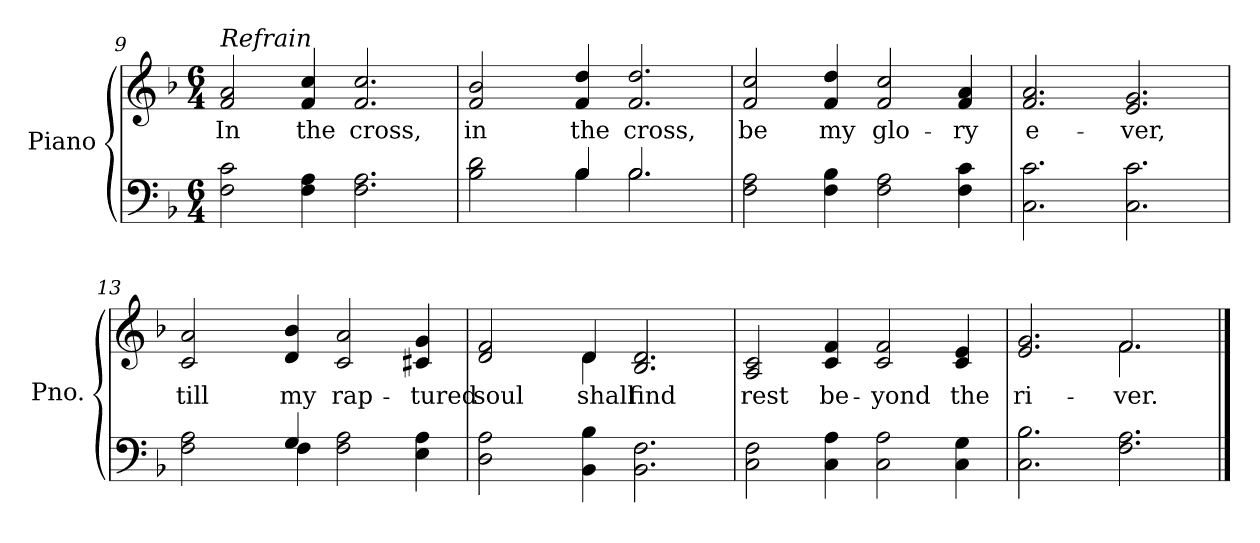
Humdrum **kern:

**kern	**kern	**text
*part2	*part1	*part1
*staff2	*staff1	*staff1
*I"Piano	*I"Piano	*
*I'Pno.	*I'Pno.	*
!!LO:LB:g=z
*clefF4	*clefG2	*
*k[b-]	*k[b-]	*
*F:	*F:	*
*M6/4	*M6/4	*
=9	=9	=9
!	!LO:TX:a:i:t=Refrain	!
!	!	!LO:LY:b:color=#000000
2Fi\ 2ci	2fi/ 2ai	In
!	!	!LO:LY:b:color=#000000
4Fi\ 4Ai	4fi/ 4cci	the
!	!	!LO:LY:b:color=#000000
2.Fi\ 2.Ai	2.fi/ 2.cci	cross,
=10	=10	=10
*^	*	*
!	!	!	!LO:LY:b:color=#000000
2B-i\ 2di	4ryy	2fi/ 2b-i	in
.	4ryy	.	.
!	!	!	!LO:LY:b:color=#000000
4B-i/	4B-i\	4fi/ 4ddi	the
!	!	!	!LO:LY:b:color=#000000
2.B-i/	2.B-i\	2.fi/ 2.ddi	cross,
*v	*v	*	*
=11	=11	=11
*^	*	*
!	!	!	!LO:LY:b:color=#000000
*v	*v	*	*
2Fi\ 2Ai	2fi/ 2cci	be
!	!	!LO:LY:b:color=#000000
4Fi\ 4B-i	4fi/ 4ddi	my
!	!	!LO:LY:b:color=#000000
2Fi\ 2Ai	2fi/ 2cci	glo-
!	!	!LO:LY:b:color=#000000
4Fi\ 4ci	4fi/ 4ai	-ry
!!LO:LB:g=z
=12	=12	=12
!	!	!LO:LY:b:color=#000000
2.Ci\ 2.ci	2.fi/ 2.ai	e-
!	!	!LO:LY:b:color=#000000
2.Ci\ 2.ci	2.ei/ 2.gi	-ver,
=13	=13	=13
*^	*	*
!	!	!	!LO:LY:b:color=#000000
2Fi\ 2Ai	4ryy	2ci/ 2ai	till
.	4ryy	.	.
!	!	!	!LO:LY:b:color=#000000
4Gi/	4Fi\	4di/ 4b-i	my
!	!	!	!LO:LY:b:color=#000000
2Fi\ 2Ai	2.ryy	2ci/ 2ai	rap-
!	!	!	!LO:LY:b:color=#000000
4Ei\ 4Ai	.	4c#Xi/ 4gi	-tured
*v	*v	*	*
=14	=14	=14
!	!	!LO:LY:b:color=#000000
*	*^	*
2Di\ 2Ai	2di/ 2fi	4ryy	soul
.	.	4ryy	.
!	!	!	!LO:LY:b:color=#000000
4BB-i\ 4B-i	4di/	4di\	shall
!	!	!	!LO:LY:b:color=#000000
2.BB-i\ 2.Fi	2.B-i/ 2.di	2.ryy	find
*	*v	*v	*
!!LO:LB:g=z
=15	=15	=15
*	*^	*
!	!	!	!LO:LY:b:color=#000000
*	*v	*v	*
2Ci\ 2Fi	2Ai/ 2ci	rest
!	!	!LO:LY:b:color=#000000
4Ci\ 4Ai	4ci/ 4fi	be-
!	!	!LO:LY:b:color=#000000
2Ci\ 2Ai	2ci/ 2fi	-yond
!	!	!LO:LY:b:color=#000000
4Ci\ 4Gi	4ci/ 4ei	the
=16	=16	=16
!	!	!LO:LY:b:color=#000000
*	*^	*
2.Ci\ 2.B-i	2.ei/ 2.gi	2.ryy	ri-
!	!	!	!LO:LY:b:color=#000000
2.Fi\ 2.Ai	2.fi/	2.fi\	-ver.
*	*v	*v	*
==	==	==
*-	*-	*-
